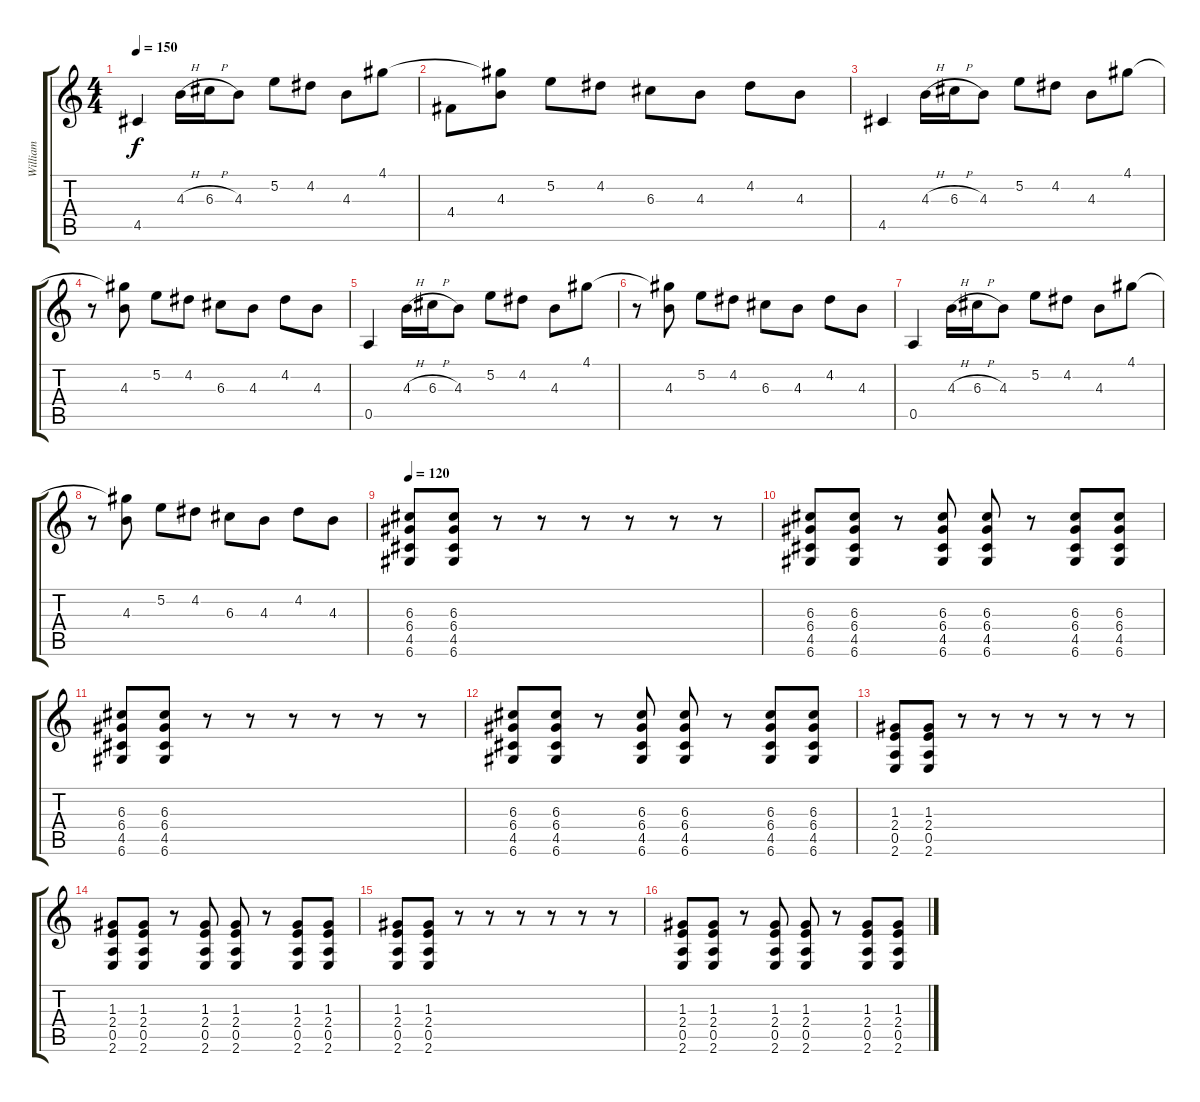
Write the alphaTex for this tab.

\track ("William" "William") {instrument distortionguitar}
\staff {score tabs}
\tuning (E4 B3 G3 D3 A2 D2) {hide}
\ts (4 4)
\tempo 150
\clef g2
\ks c
4.5.4{dy f} 4.3{h}.16 6.3{h}.16 4.3.8 5.2.8 4.2.8 4.3.8 4.1.8 |
4.4.8 (4.1{t} 4.3).8 5.2.8 4.2.8 6.3.8 4.3.8 4.2.8 4.3.8 |
4.5.4 4.3{h}.16 6.3{h}.16 4.3.8 5.2.8 4.2.8 4.3.8 4.1.8 |
r.8 (4.1{t} 4.3).8 5.2.8 4.2.8 6.3.8 4.3.8 4.2.8 4.3.8 |
0.5.4 4.3{h}.16 6.3{h}.16 4.3.8 5.2.8 4.2.8 4.3.8 4.1.8 |
r.8 (4.1{t} 4.3).8 5.2.8 4.2.8 6.3.8 4.3.8 4.2.8 4.3.8 |
0.5.4 4.3{h}.16 6.3{h}.16 4.3.8 5.2.8 4.2.8 4.3.8 4.1.8 |
r.8 (4.1{t} 4.3).8 5.2.8 4.2.8 6.3.8 4.3.8 4.2.8 4.3.8 |
\tempo 120
(6.3 6.4 4.5 6.6).8 (6.3 6.4 4.5 6.6).8 r.8 r.8 r.8 r.8 r.8 r.8 |
(6.3 6.4 4.5 6.6).8 (6.3 6.4 4.5 6.6).8 r.8 (6.3 6.4 4.5 6.6).8 (6.3 6.4 4.5 6.6).8 r.8 (6.3 6.4 4.5 6.6).8 (6.3 6.4 4.5 6.6).8 |
(6.3 6.4 4.5 6.6).8 (6.3 6.4 4.5 6.6).8 r.8 r.8 r.8 r.8 r.8 r.8 |
(6.3 6.4 4.5 6.6).8 (6.3 6.4 4.5 6.6).8 r.8 (6.3 6.4 4.5 6.6).8 (6.3 6.4 4.5 6.6).8 r.8 (6.3 6.4 4.5 6.6).8 (6.3 6.4 4.5 6.6).8 |
(1.3 2.4 0.5 2.6).8 (1.3 2.4 0.5 2.6).8 r.8 r.8 r.8 r.8 r.8 r.8 |
(1.3 2.4 0.5 2.6).8 (1.3 2.4 0.5 2.6).8 r.8 (1.3 2.4 0.5 2.6).8 (1.3 2.4 0.5 2.6).8 r.8 (1.3 2.4 0.5 2.6).8 (1.3 2.4 0.5 2.6).8 |
(1.3 2.4 0.5 2.6).8 (1.3 2.4 0.5 2.6).8 r.8 r.8 r.8 r.8 r.8 r.8 |
(1.3 2.4 0.5 2.6).8 (1.3 2.4 0.5 2.6).8 r.8 (1.3 2.4 0.5 2.6).8 (1.3 2.4 0.5 2.6).8 r.8 (1.3 2.4 0.5 2.6).8 (1.3 2.4 0.5 2.6).8
